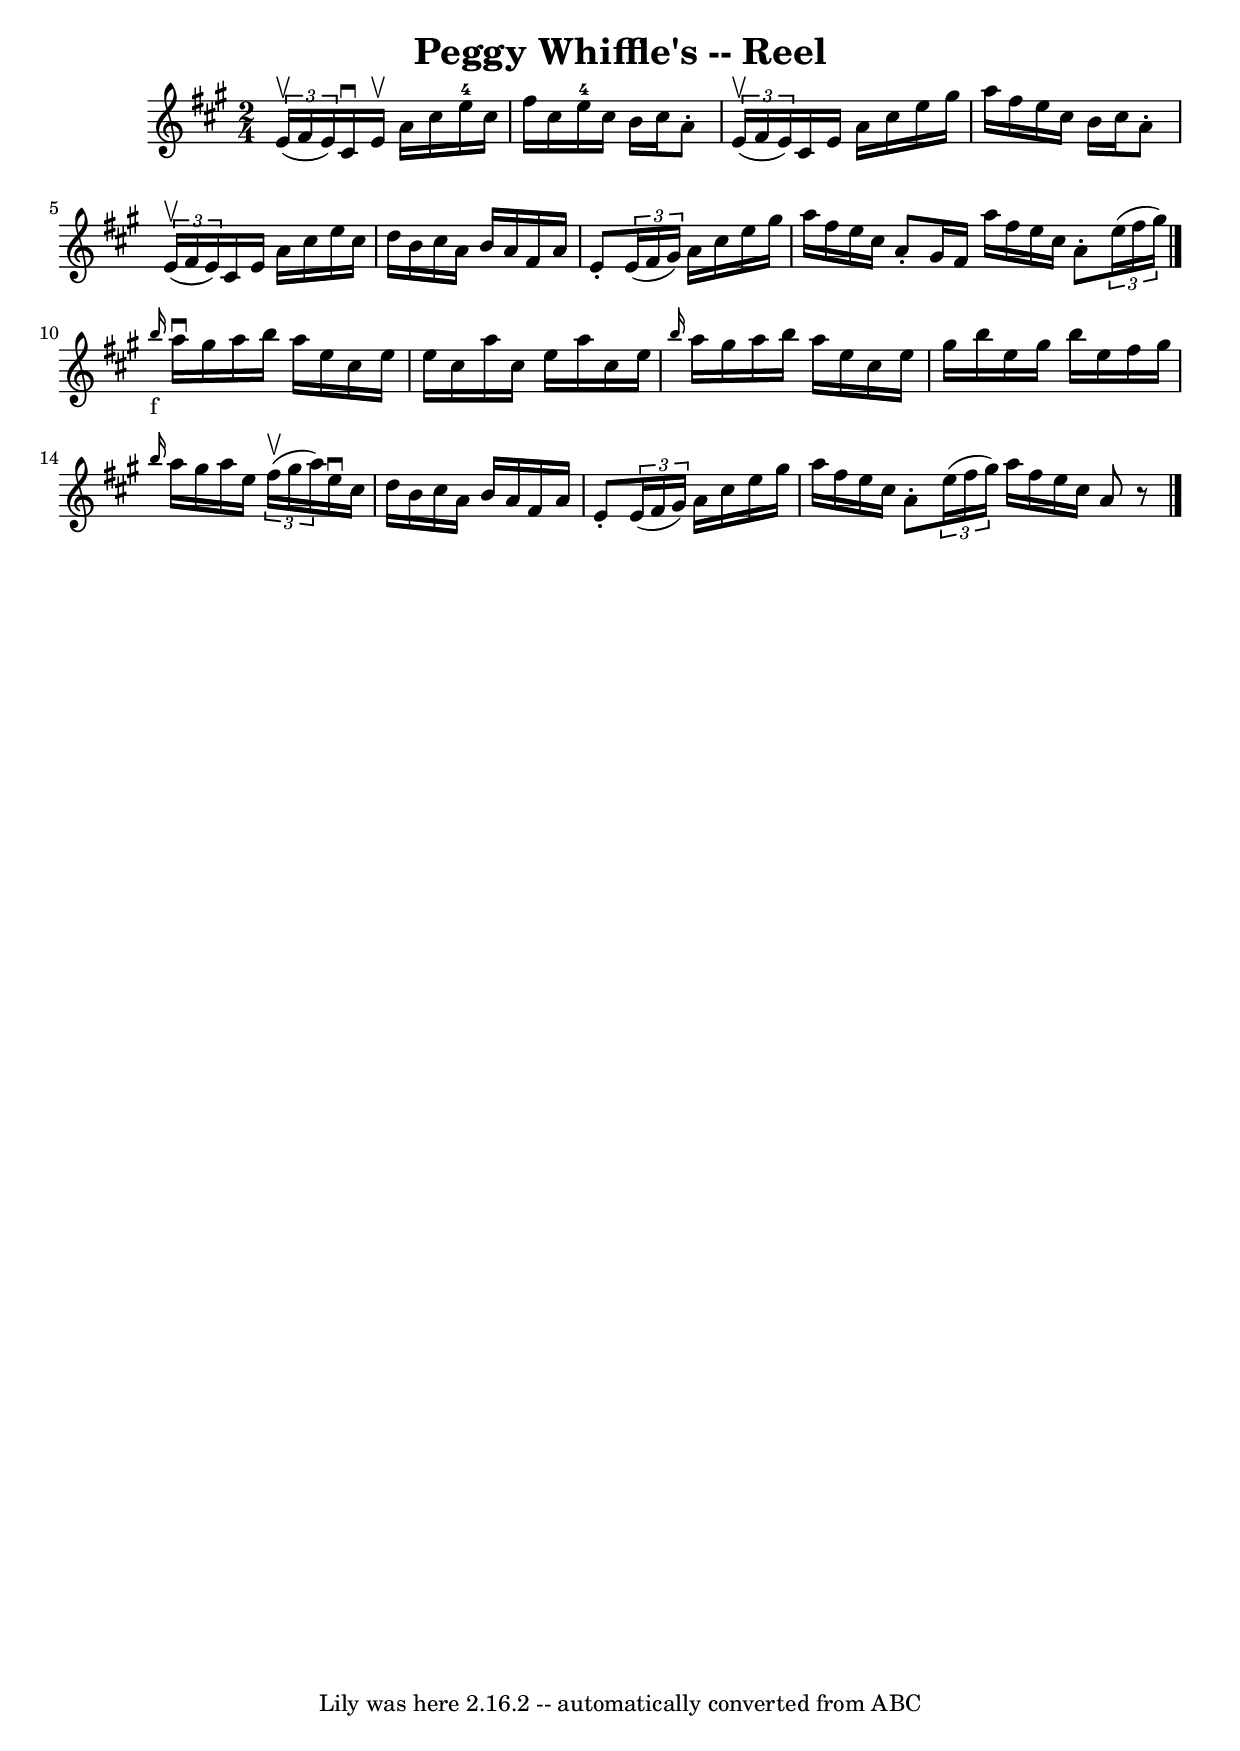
\version "2.16.2"
\include "Mammoth.ily"
\header {
  %% book = "Ryan's Mammoth Collection"
  crossRefNumber = "1"
  footnotes = "\\\\310"
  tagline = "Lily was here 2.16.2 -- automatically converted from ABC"
  title = "Peggy Whiffle's -- Reel"

}
voicedefault =  {


  \time 2/4 
  \key a \major
  \times 2/3 { e'16^\upbow(fis'16 e'16) 
	     }   
  cis'16^\downbow e'16^\upbow a'16 cis''16 e''16-4 cis''16    
  |
  fis''16 cis''16 e''16-4 cis''16 b'16 cis''16 a'8-.   |
  \times 2/3 { e'16^\upbow(fis'16 e'16) 
	     } cis'16    
  e'16 a'16 cis''16 e''16 gis''16    |
  a''16 fis''16    
  e''16 cis''16 b'16 cis''16 a'8-.   |
  \times 2/3 {   
    e'16^\upbow(fis'16 e'16) 
  } cis'16 e'16 a'16 cis''16    
  e''16 cis''16    |
  d''16 b'16 cis''16 a'16 b'16 a'16 
  fis'16 a'16    |
  e'8-.   \times 2/3 { e'16 (fis'16    
			gis'16) 
		      } a'16 cis''16 e''16 gis''16    |
  a''16    
  fis''16 e''16 cis''16 a'8-. gis'16 fis'16    \bar ":|" a''16   
  fis''16 e''16 cis''16 a'8-.   \times 2/3 { e''16 (fis''16    
					      gis''16) 
					    }   \bar "|."     \grace { b''16_"f" 
								     } a''16^\downbow   
  gis''16 a''16 b''16 a''16 e''16 cis''16 e''16    |
  
  e''16 cis''16 a''16 cis''16 e''16 a''16 cis''16 e''16    
  |
  \grace { b''16  
	 } a''16 gis''16 a''16 b''16 a''16    
  e''16 cis''16 e''16    |
  gis''16 b''16 e''16 gis''16    
  b''16 e''16 fis''16 gis''16    |
  \grace { b''16  
	 }   
  a''16 gis''16 a''16 e''16    \times 2/3 { fis''16^\upbow(gis''16 
					    a''16) 
					  } e''16^\downbow cis''16    |
  d''16 b'16    
  cis''16 a'16 b'16 a'16 fis'16 a'16    |
  e'8-.   
  \times 2/3 { e'16 (fis'16 gis'16) 
	     } a'16 cis''16 e''16    
  gis''16    |
  a''16 fis''16 e''16 cis''16 a'8-.   
  \times 2/3 { e''16 (fis''16 gis''16) 
	     }   \bar ":|" a''16    
  fis''16 e''16 cis''16 a'8    r8   \bar "|."   

}

\score{
  <<

    \context Staff="default"
    {
      \voicedefault 
      
    }

  >>
  \layout {
    
  }
  \midi {
  }

}
